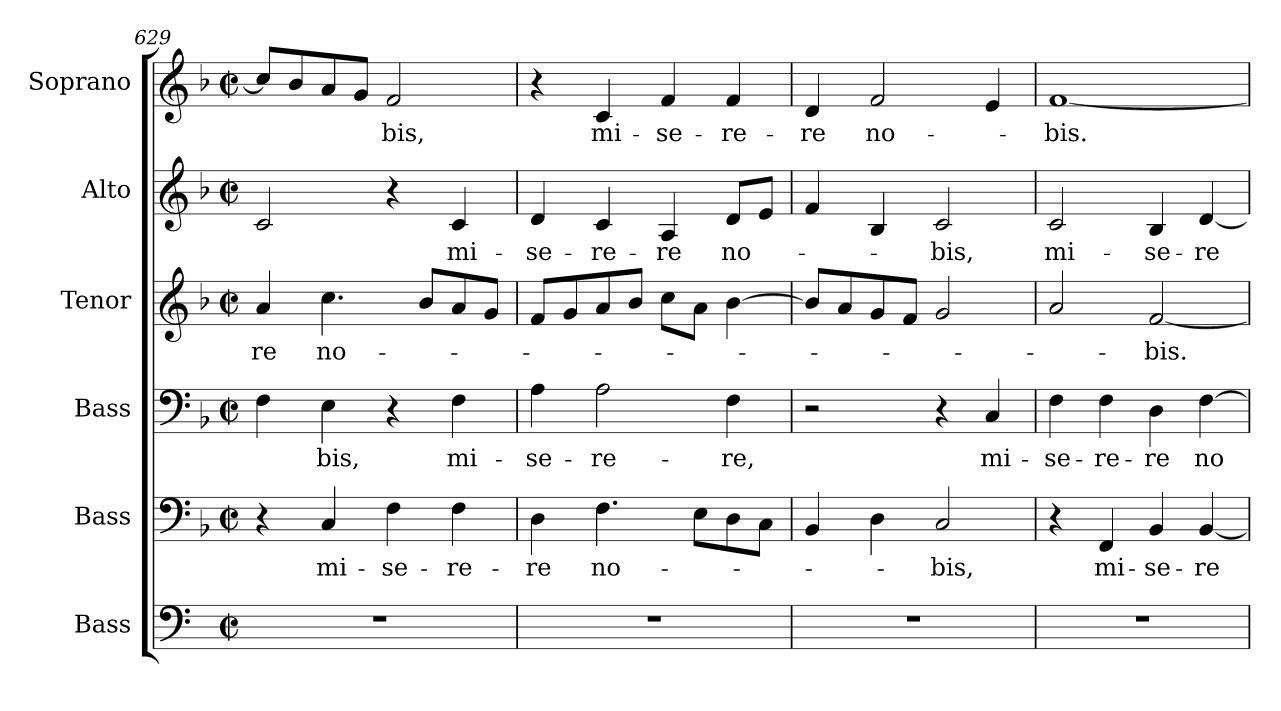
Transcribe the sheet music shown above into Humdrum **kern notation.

**kern	**kern	**text	**kern	**text	**kern	**text	**kern	**text	**kern	**text
*part6	*part5	*part5	*part4	*part4	*part3	*part3	*part2	*part2	*part1	*part1
*staff6	*staff5	*staff5	*staff4	*staff4	*staff3	*staff3	*staff2	*staff2	*staff1	*staff1
*I"Bass	*I"Bass	*	*I"Bass	*	*I"Tenor	*	*I"Alto	*	*I"Soprano	*
*I'B.	*I'B.	*	*I'B.	*	*I'T.	*	*I'A.	*	*I'S.	*
!!LO:LB:g=z
*clefF4	*clefF4	*	*clefF4	*	*clefG2	*	*clefG2	*	*clefG2	*
*	*	*	*	*	*ITrd7c12	*	*ITrd7c12	*	*	*
*k[]	*k[b-]	*	*k[b-]	*	*k[b-]	*	*k[b-]	*	*k[b-]	*
*C:	*F:	*	*F:	*	*F:	*	*F:	*	*F:	*
*M2/2	*M2/2	*	*M2/2	*	*M2/2	*	*M2/2	*	*M2/2	*
*met(c|)	*met(c|)	*	*met(c|)	*	*met(c|)	*	*met(c|)	*	*met(c|)	*
=629	=629	=629	=629	=629	=629	=629	=629	=629	=629	=629
!	!	!	!	!	!	!LO:LY:b:color=#000000	!	!	!	!
1r	4r	.	4Fi\	.	4Ai/	-re	2Ci/	.	8cci/L]	.
.	.	.	.	.	.	.	.	.	8b-i/	.
!	!	!LO:LY:b:color=#000000	!	!	!	!	!	!	!	!
!	!	!	!	!LO:LY:b:color=#000000	!	!	!	!	!	!
!	!	!	!	!	!	!LO:LY:b:color=#000000	!	!	!	!
.	4Ci/	mi-	4Ei\	-bis,	4.ci\	no-	.	.	8ai/	.
.	.	.	.	.	.	.	.	.	8gi/J	.
!	!	!LO:LY:b:color=#000000	!	!	!	!	!	!	!	!
!	!	!	!	!	!	!	!	!	!	!LO:LY:b:color=#000000
.	4Fi\	-se-	4r	.	.	.	4r	.	2fi/	-bis,
.	.	.	.	.	8B-i/L	.	.	.	.	.
!	!	!LO:LY:b:color=#000000	!	!	!	!	!	!	!	!
!	!	!	!	!LO:LY:b:color=#000000	!	!	!	!	!	!
!	!	!	!	!	!	!	!	!LO:LY:b:color=#000000	!	!
.	4Fi\	-re-	4Fi\	mi-	8Ai/	.	4Ci/	mi-	.	.
.	.	.	.	.	8Gi/J	.	.	.	.	.
=630	=630	=630	=630	=630	=630	=630	=630	=630	=630	=630
!	!	!LO:LY:b:color=#000000	!	!	!	!	!	!	!	!
!	!	!	!	!LO:LY:b:color=#000000	!	!	!	!	!	!
!	!	!	!	!	!	!	!	!LO:LY:b:color=#000000	!	!
1r	4Di\	-re	4Ai\	-se-	8Fi/L	.	4Di/	-se-	4r	.
.	.	.	.	.	8Gi/	.	.	.	.	.
!	!	!LO:LY:b:color=#000000	!	!	!	!	!	!	!	!
!	!	!	!	!LO:LY:b:color=#000000	!	!	!	!	!	!
!	!	!	!	!	!	!	!	!LO:LY:b:color=#000000	!	!
!	!	!	!	!	!	!	!	!	!	!LO:LY:b:color=#000000
.	4.Fi\	no-	2Ai\	-re-	8Ai/	.	4Ci/	-re-	4ci/	mi-
.	.	.	.	.	8B-i/J	.	.	.	.	.
!	!	!	!	!	!	!	!	!LO:LY:b:color=#000000	!	!
!	!	!	!	!	!	!	!	!	!	!LO:LY:b:color=#000000
.	.	.	.	.	8ci\L	.	4AAi/	-re	4fi/	-se-
.	8Ei\L	.	.	.	8Ai\J	.	.	.	.	.
!	!	!	!	!LO:LY:b:color=#000000	!	!	!	!	!	!
!	!	!	!	!	!	!	!	!LO:LY:b:color=#000000	!	!
!	!	!	!	!	!	!	!	!	!	!LO:LY:b:color=#000000
.	8Di\	.	4Fi\	-re,	[4B-i\	.	8Di/L	no-	4fi/	-re-
.	8Ci\J	.	.	.	.	.	8Ei/J	.	.	.
=631	=631	=631	=631	=631	=631	=631	=631	=631	=631	=631
!	!	!	!	!	!	!	!	!	!	!LO:LY:b:color=#000000
1r	4BB-i/	.	2r	.	8B-i/L]	.	4Fi/	.	4di/	-re
.	.	.	.	.	8Ai/	.	.	.	.	.
!	!	!	!	!	!	!	!	!	!	!LO:LY:b:color=#000000
.	4Di\	.	.	.	8Gi/	.	4BB-i/	.	2fi/	no-
.	.	.	.	.	8Fi/J	.	.	.	.	.
!	!	!LO:LY:b:color=#000000	!	!	!	!	!	!	!	!
!	!	!	!	!	!	!	!	!LO:LY:b:color=#000000	!	!
.	2Ci/	-bis,	4r	.	2Gi/	.	2Ci/	-bis,	.	.
!	!	!	!	!LO:LY:b:color=#000000	!	!	!	!	!	!
.	.	.	4Ci/	mi-	.	.	.	.	4ei/	.
=632	=632	=632	=632	=632	=632	=632	=632	=632	=632	=632
!	!	!	!	!LO:LY:b:color=#000000	!	!	!	!	!	!
!	!	!	!	!	!	!	!	!LO:LY:b:color=#000000	!	!
!	!	!	!	!	!	!	!	!	!	!LO:LY:b:color=#000000
1r	4r	.	4Fi\	-se-	2Ai/	.	2Ci/	mi-	[1fi	-bis.
!	!	!LO:LY:b:color=#000000	!	!	!	!	!	!	!	!
!	!	!	!	!LO:LY:b:color=#000000	!	!	!	!	!	!
.	4FFi/	mi-	4Fi\	-re-	.	.	.	.	.	.
!	!	!LO:LY:b:color=#000000	!	!	!	!	!	!	!	!
!	!	!	!	!LO:LY:b:color=#000000	!	!	!	!	!	!
!	!	!	!	!	!	!LO:LY:b:color=#000000	!	!	!	!
!	!	!	!	!	!	!	!	!LO:LY:b:color=#000000	!	!
.	4BB-i/	-se-	4Di\	-re	[2Fi/	-bis.	4BB-i/	-se-	.	.
!	!	!LO:LY:b:color=#000000	!	!	!	!	!	!	!	!
!	!	!	!	!LO:LY:b:color=#000000	!	!	!	!	!	!
!	!	!	!	!	!	!	!	!LO:LY:b:color=#000000	!	!
.	[4BB-i/	-re-	[4Fi\	no-	.	.	[4Di/	-re-	.	.
=	=	=	=	=	=	=	=	=	=	=
*-	*-	*-	*-	*-	*-	*-	*-	*-	*-	*-
